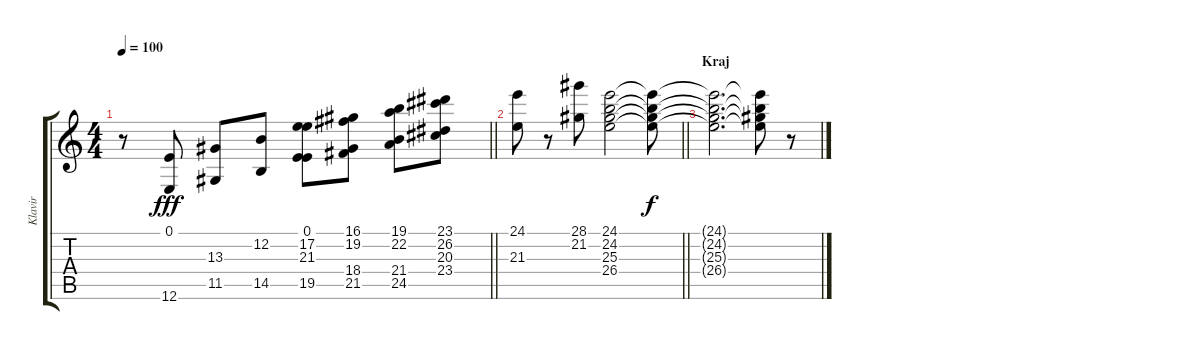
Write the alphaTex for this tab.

\track ("Klavir" "Klavir") {instrument acousticgrandpiano}
\staff {score tabs}
\tuning (E4 B3 G3 D3 A2 E2) {hide}
\ts (4 4)
\tempo 100
\clef g2
\barLineRight lightlight
\ks c
r.8{dy fff} (0.1 12.6).8 (13.3 11.5).8 (12.2 14.5).8 (0.1 17.2 21.3 19.5).8 (16.1 19.2 18.4 21.5).8 (19.1 22.2 21.4 24.5).8 (23.1 26.2 20.3 23.4).8 |
\barLineRight lightlight
(24.1 21.3).8 r.8 (28.1 21.2).8 (24.1 24.2 25.3 26.4).2 (24.1{t} 24.2{t} 25.3{t} 26.4{t}).8{dy f} |
\section ("" "Kraj")
(24.1{t} 24.2{t} 25.3{t} 26.4{t}).2{d} (24.1{t} 24.2{t} 25.3{t} 26.4{t}).8 r.8
